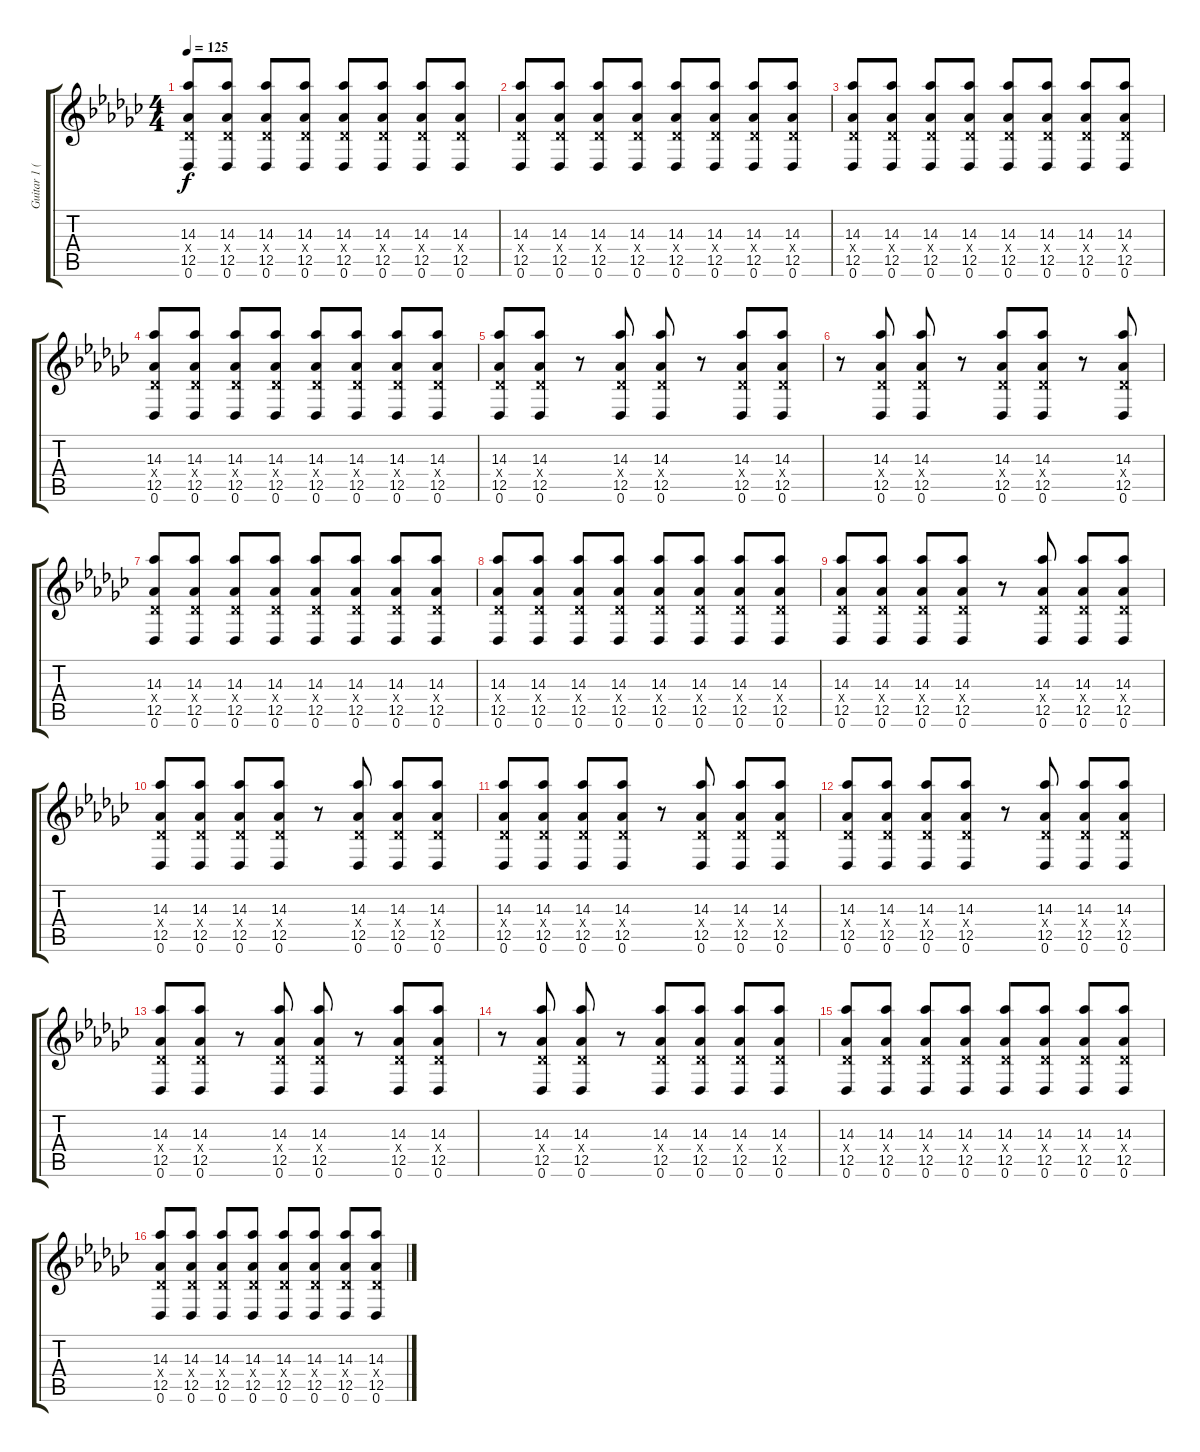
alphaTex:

\track ("Guitar 1 (Stephen Carpenter)" "Guitar 1 (") {instrument electricguitarjazz}
\staff {score tabs}
\tuning (Eb4 Bb3 Gb3 Db3 Ab2 Db2) {hide}
\ts (4 4)
\tempo 125
\clef g2
\ks gb
(14.3 0.4{x} 12.5 0.6).8{dy f volume 15} (14.3 0.4{x} 12.5 0.6).8 (14.3 0.4{x} 12.5 0.6).8 (14.3 0.4{x} 12.5 0.6).8 (14.3 0.4{x} 12.5 0.6).8 (14.3 0.4{x} 12.5 0.6).8 (14.3 0.4{x} 12.5 0.6).8 (14.3 0.4{x} 12.5 0.6).8 |
(14.3 0.4{x} 12.5 0.6).8 (14.3 0.4{x} 12.5 0.6).8 (14.3 0.4{x} 12.5 0.6).8 (14.3 0.4{x} 12.5 0.6).8 (14.3 0.4{x} 12.5 0.6).8 (14.3 0.4{x} 12.5 0.6).8 (14.3 0.4{x} 12.5 0.6).8 (14.3 0.4{x} 12.5 0.6).8 |
(14.3 0.4{x} 12.5 0.6).8 (14.3 0.4{x} 12.5 0.6).8 (14.3 0.4{x} 12.5 0.6).8 (14.3 0.4{x} 12.5 0.6).8 (14.3 0.4{x} 12.5 0.6).8 (14.3 0.4{x} 12.5 0.6).8 (14.3 0.4{x} 12.5 0.6).8 (14.3 0.4{x} 12.5 0.6).8 |
(14.3 0.4{x} 12.5 0.6).8 (14.3 0.4{x} 12.5 0.6).8 (14.3 0.4{x} 12.5 0.6).8 (14.3 0.4{x} 12.5 0.6).8 (14.3 0.4{x} 12.5 0.6).8 (14.3 0.4{x} 12.5 0.6).8 (14.3 0.4{x} 12.5 0.6).8 (14.3 0.4{x} 12.5 0.6).8 |
(14.3 0.4{x} 12.5 0.6).8 (14.3 0.4{x} 12.5 0.6).8 r.8 (14.3 0.4{x} 12.5 0.6).8 (14.3 0.4{x} 12.5 0.6).8 r.8 (14.3 0.4{x} 12.5 0.6).8 (14.3 0.4{x} 12.5 0.6).8 |
r.8 (14.3 0.4{x} 12.5 0.6).8 (14.3 0.4{x} 12.5 0.6).8 r.8 (14.3 0.4{x} 12.5 0.6).8 (14.3 0.4{x} 12.5 0.6).8 r.8 (14.3 0.4{x} 12.5 0.6).8 |
(14.3 0.4{x} 12.5 0.6).8 (14.3 0.4{x} 12.5 0.6).8 (14.3 0.4{x} 12.5 0.6).8 (14.3 0.4{x} 12.5 0.6).8 (14.3 0.4{x} 12.5 0.6).8 (14.3 0.4{x} 12.5 0.6).8 (14.3 0.4{x} 12.5 0.6).8 (14.3 0.4{x} 12.5 0.6).8 |
(14.3 0.4{x} 12.5 0.6).8 (14.3 0.4{x} 12.5 0.6).8 (14.3 0.4{x} 12.5 0.6).8 (14.3 0.4{x} 12.5 0.6).8 (14.3 0.4{x} 12.5 0.6).8 (14.3 0.4{x} 12.5 0.6).8 (14.3 0.4{x} 12.5 0.6).8 (14.3 0.4{x} 12.5 0.6).8 |
(14.3 0.4{x} 12.5 0.6).8 (14.3 0.4{x} 12.5 0.6).8 (14.3 0.4{x} 12.5 0.6).8 (14.3 0.4{x} 12.5 0.6).8 r.8 (14.3 0.4{x} 12.5 0.6).8 (14.3 0.4{x} 12.5 0.6).8 (14.3 0.4{x} 12.5 0.6).8 |
(14.3 0.4{x} 12.5 0.6).8 (14.3 0.4{x} 12.5 0.6).8 (14.3 0.4{x} 12.5 0.6).8 (14.3 0.4{x} 12.5 0.6).8 r.8 (14.3 0.4{x} 12.5 0.6).8 (14.3 0.4{x} 12.5 0.6).8 (14.3 0.4{x} 12.5 0.6).8 |
(14.3 0.4{x} 12.5 0.6).8 (14.3 0.4{x} 12.5 0.6).8 (14.3 0.4{x} 12.5 0.6).8 (14.3 0.4{x} 12.5 0.6).8 r.8 (14.3 0.4{x} 12.5 0.6).8 (14.3 0.4{x} 12.5 0.6).8 (14.3 0.4{x} 12.5 0.6).8 |
(14.3 0.4{x} 12.5 0.6).8 (14.3 0.4{x} 12.5 0.6).8 (14.3 0.4{x} 12.5 0.6).8 (14.3 0.4{x} 12.5 0.6).8 r.8 (14.3 0.4{x} 12.5 0.6).8 (14.3 0.4{x} 12.5 0.6).8 (14.3 0.4{x} 12.5 0.6).8 |
(14.3 0.4{x} 12.5 0.6).8 (14.3 0.4{x} 12.5 0.6).8 r.8 (14.3 0.4{x} 12.5 0.6).8 (14.3 0.4{x} 12.5 0.6).8 r.8 (14.3 0.4{x} 12.5 0.6).8 (14.3 0.4{x} 12.5 0.6).8 |
r.8 (14.3 0.4{x} 12.5 0.6).8 (14.3 0.4{x} 12.5 0.6).8 r.8 (14.3 0.4{x} 12.5 0.6).8 (14.3 0.4{x} 12.5 0.6).8 (14.3 0.4{x} 12.5 0.6).8 (14.3 0.4{x} 12.5 0.6).8 |
(14.3 0.4{x} 12.5 0.6).8 (14.3 0.4{x} 12.5 0.6).8 (14.3 0.4{x} 12.5 0.6).8 (14.3 0.4{x} 12.5 0.6).8 (14.3 0.4{x} 12.5 0.6).8 (14.3 0.4{x} 12.5 0.6).8 (14.3 0.4{x} 12.5 0.6).8 (14.3 0.4{x} 12.5 0.6).8 |
(14.3 0.4{x} 12.5 0.6).8 (14.3 0.4{x} 12.5 0.6).8 (14.3 0.4{x} 12.5 0.6).8 (14.3 0.4{x} 12.5 0.6).8 (14.3 0.4{x} 12.5 0.6).8 (14.3 0.4{x} 12.5 0.6).8 (14.3 0.4{x} 12.5 0.6).8 (14.3 0.4{x} 12.5 0.6).8
